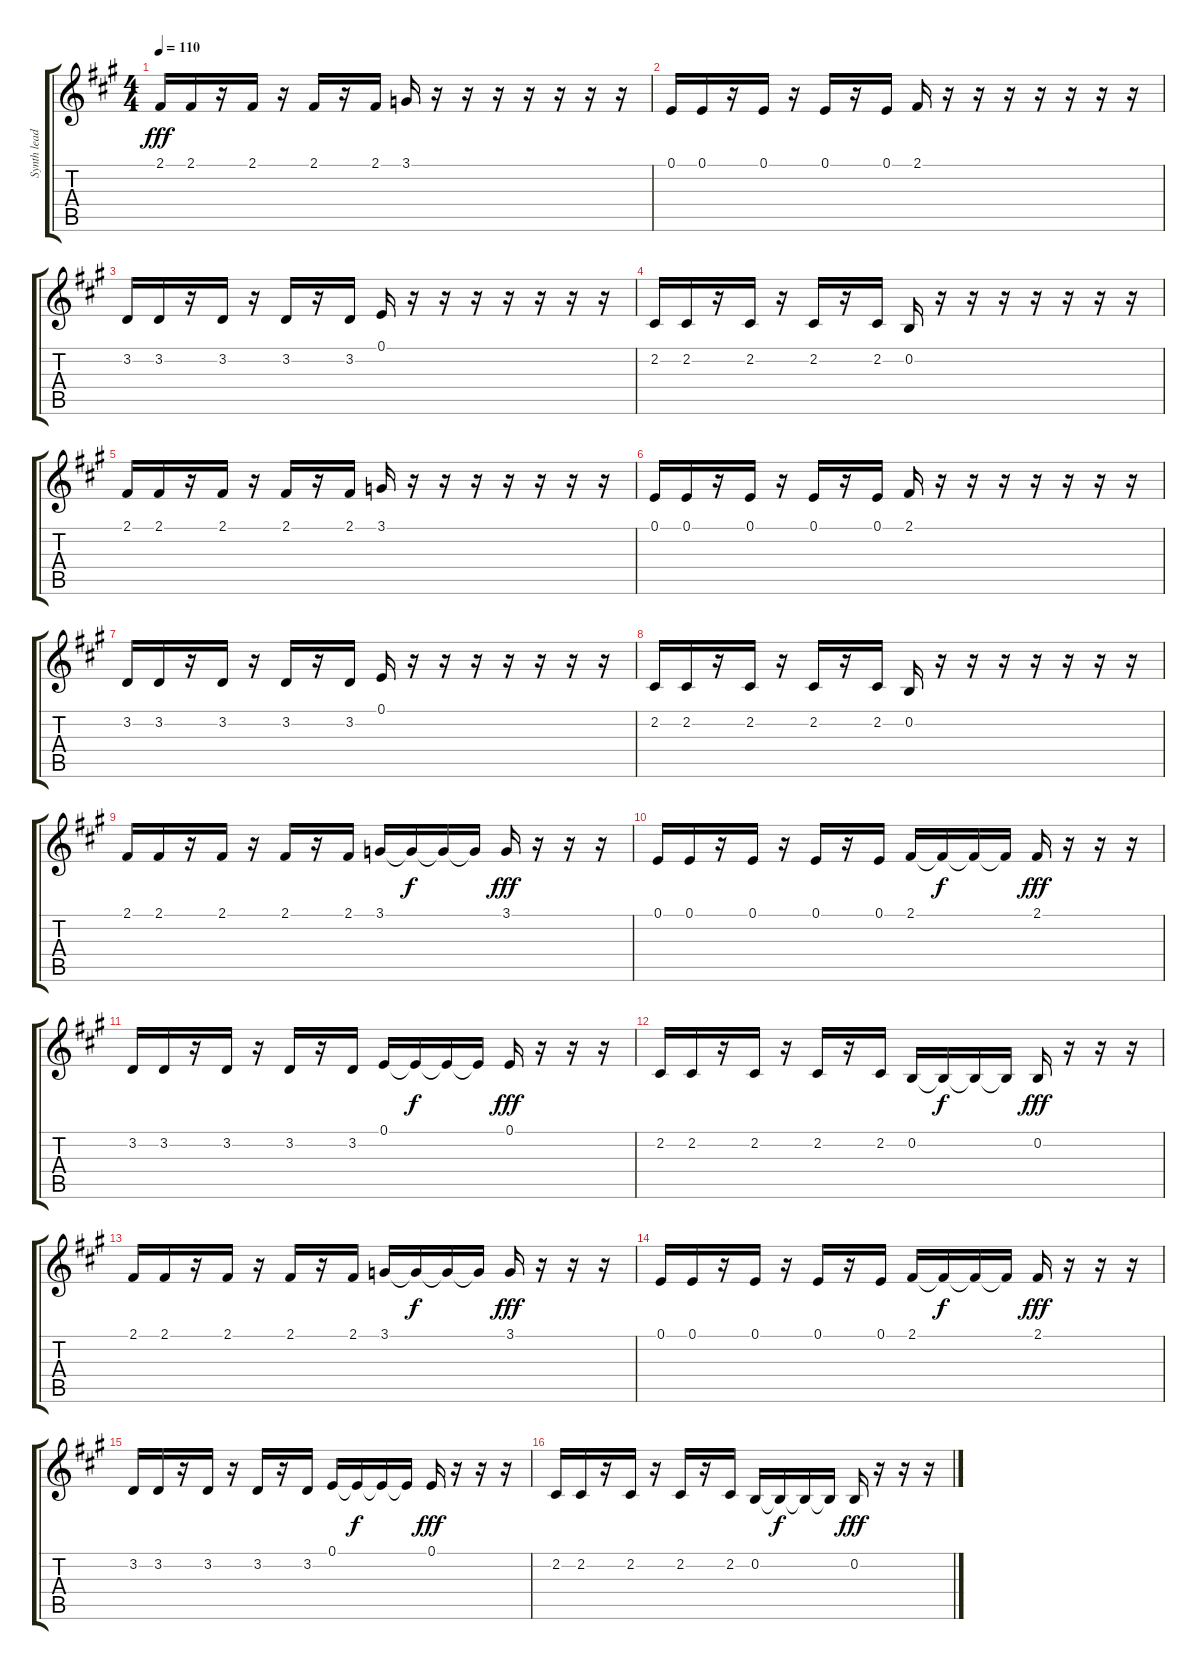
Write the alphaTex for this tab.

\track ("Synth lead" "Synth lead") {instrument vibraphone}
\staff {score tabs}
\tuning (E4 B3 G3 D3 A2 E2) {hide}
\ts (4 4)
\tempo 110
\clef g2
\ks a
2.1.16{dy fff} 2.1.16 r.16 2.1.16 r.16 2.1.16 r.16 2.1.16 3.1.16 r.16 r.16 r.16 r.16 r.16 r.16 r.16 |
0.1.16 0.1.16 r.16 0.1.16 r.16 0.1.16 r.16 0.1.16 2.1.16 r.16 r.16 r.16 r.16 r.16 r.16 r.16 |
3.2.16 3.2.16 r.16 3.2.16 r.16 3.2.16 r.16 3.2.16 0.1.16 r.16 r.16 r.16 r.16 r.16 r.16 r.16 |
2.2.16 2.2.16 r.16 2.2.16 r.16 2.2.16 r.16 2.2.16 0.2.16 r.16 r.16 r.16 r.16 r.16 r.16 r.16 |
2.1.16 2.1.16 r.16 2.1.16 r.16 2.1.16 r.16 2.1.16 3.1.16 r.16 r.16 r.16 r.16 r.16 r.16 r.16 |
0.1.16 0.1.16 r.16 0.1.16 r.16 0.1.16 r.16 0.1.16 2.1.16 r.16 r.16 r.16 r.16 r.16 r.16 r.16 |
3.2.16 3.2.16 r.16 3.2.16 r.16 3.2.16 r.16 3.2.16 0.1.16 r.16 r.16 r.16 r.16 r.16 r.16 r.16 |
2.2.16 2.2.16 r.16 2.2.16 r.16 2.2.16 r.16 2.2.16 0.2.16 r.16 r.16 r.16 r.16 r.16 r.16 r.16 |
2.1.16{volume 16} 2.1.16 r.16 2.1.16 r.16 2.1.16 r.16 2.1.16 3.1.16 3.1{t}.16{dy f} 3.1{t}.16 3.1{t}.16 3.1.16{dy fff} r.16 r.16 r.16 |
0.1.16 0.1.16 r.16 0.1.16 r.16 0.1.16 r.16 0.1.16 2.1.16 2.1{t}.16{dy f} 2.1{t}.16 2.1{t}.16 2.1.16{dy fff} r.16 r.16 r.16 |
3.2.16 3.2.16 r.16 3.2.16 r.16 3.2.16 r.16 3.2.16 0.1.16 0.1{t}.16{dy f} 0.1{t}.16 0.1{t}.16 0.1.16{dy fff} r.16 r.16 r.16 |
2.2.16 2.2.16 r.16 2.2.16 r.16 2.2.16 r.16 2.2.16 0.2.16 0.2{t}.16{dy f} 0.2{t}.16 0.2{t}.16 0.2.16{dy fff} r.16 r.16 r.16 |
2.1.16 2.1.16 r.16 2.1.16 r.16 2.1.16 r.16 2.1.16 3.1.16 3.1{t}.16{dy f} 3.1{t}.16 3.1{t}.16 3.1.16{dy fff} r.16 r.16 r.16 |
0.1.16 0.1.16 r.16 0.1.16 r.16 0.1.16 r.16 0.1.16 2.1.16 2.1{t}.16{dy f} 2.1{t}.16 2.1{t}.16 2.1.16{dy fff} r.16 r.16 r.16 |
3.2.16 3.2.16 r.16 3.2.16 r.16 3.2.16 r.16 3.2.16 0.1.16 0.1{t}.16{dy f} 0.1{t}.16 0.1{t}.16 0.1.16{dy fff} r.16 r.16 r.16 |
2.2.16 2.2.16 r.16 2.2.16 r.16 2.2.16 r.16 2.2.16 0.2.16 0.2{t}.16{dy f} 0.2{t}.16 0.2{t}.16 0.2.16{dy fff} r.16 r.16 r.16
